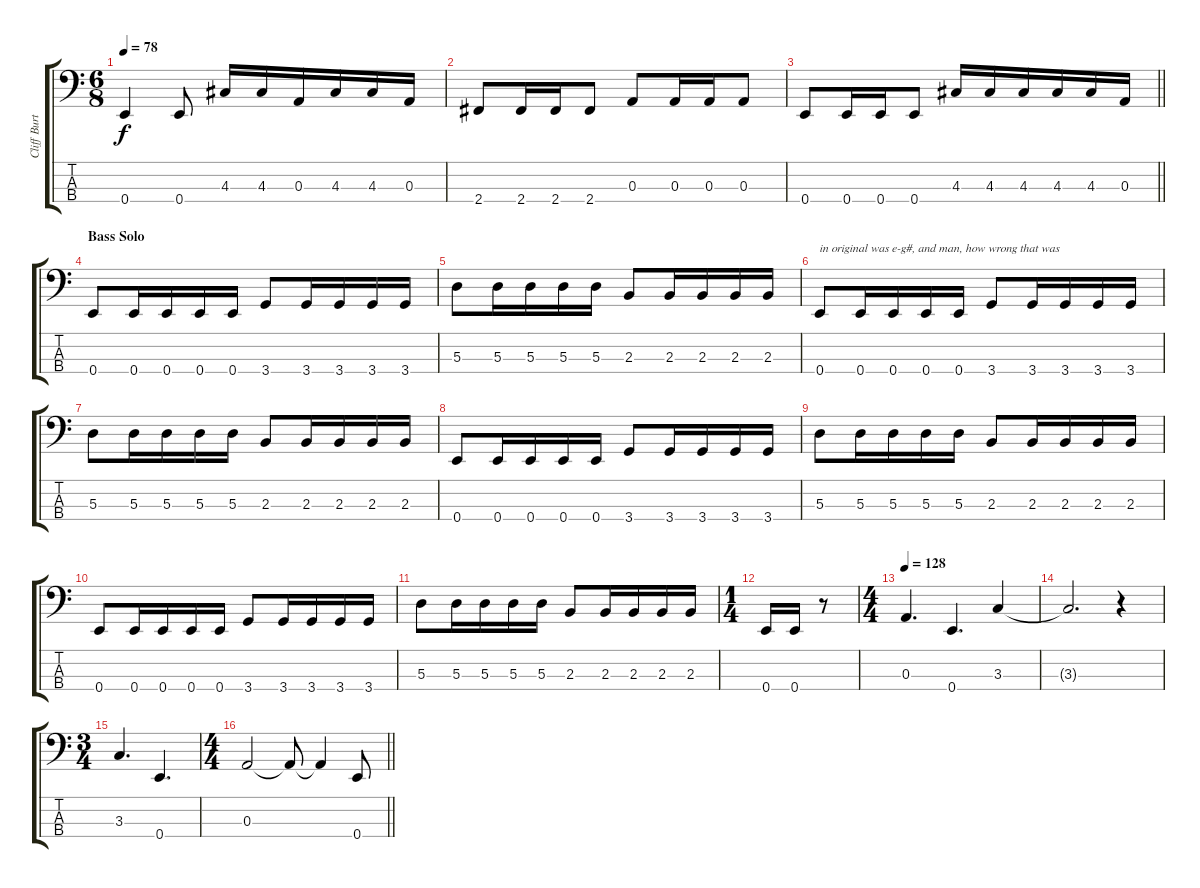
\track ("Cliff Burton (Bass)" "Cliff Burt") {instrument electricbassfinger}
\staff {score tabs}
\tuning (G2 D2 A1 E1) {hide}
\ts (6 8)
\tempo 78
\clef f4
\ks c
0.4.4{dy f} 0.4.8 4.3.16 4.3.16 0.3.16 4.3.16 4.3.16 0.3.16 |
2.4.8 2.4.16 2.4.16 2.4.8 0.3.8 0.3.16 0.3.16 0.3.8 |
\barLineRight lightlight
0.4.8 0.4.16 0.4.16 0.4.8 4.3.16 4.3.16 4.3.16 4.3.16 4.3.16 0.3.16 |
\section ("" "Bass Solo")
0.4.8 0.4.16 0.4.16 0.4.16 0.4.16 3.4.8 3.4.16 3.4.16 3.4.16 3.4.16 |
5.3.8 5.3.16 5.3.16 5.3.16 5.3.16 2.3.8 2.3.16 2.3.16 2.3.16 2.3.16 |
0.4.8{txt "in original was e-g#, and man, how wrong that was"} 0.4.16 0.4.16 0.4.16 0.4.16 3.4.8 3.4.16 3.4.16 3.4.16 3.4.16 |
5.3.8 5.3.16 5.3.16 5.3.16 5.3.16 2.3.8 2.3.16 2.3.16 2.3.16 2.3.16 |
0.4.8 0.4.16 0.4.16 0.4.16 0.4.16 3.4.8 3.4.16 3.4.16 3.4.16 3.4.16 |
5.3.8 5.3.16 5.3.16 5.3.16 5.3.16 2.3.8 2.3.16 2.3.16 2.3.16 2.3.16 |
0.4.8 0.4.16 0.4.16 0.4.16 0.4.16 3.4.8 3.4.16 3.4.16 3.4.16 3.4.16 |
5.3.8 5.3.16 5.3.16 5.3.16 5.3.16 2.3.8 2.3.16 2.3.16 2.3.16 2.3.16 |
\ts (1 4)
0.4.16 0.4.16 r.8 |
\ts (4 4)
\tempo 128
0.3.4{d} 0.4.4{d} 3.3.4 |
3.3{t}.2{d} r.4 |
\ts (3 4)
3.3.4{d} 0.4.4{d} |
\ts (4 4)
\barLineRight lightlight
0.3.2 0.3{t}.8 0.3{t}.4 0.4{sl}.8
